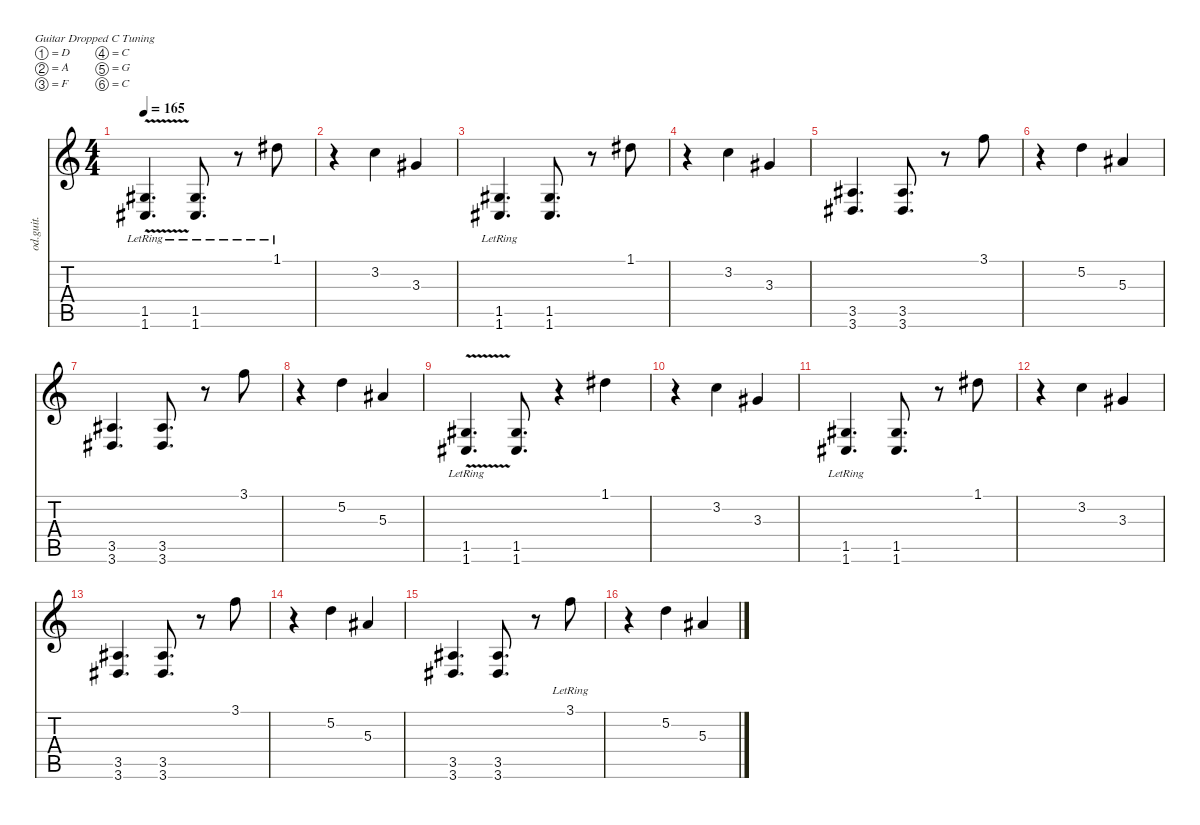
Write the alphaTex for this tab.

\defaultSystemsLayout 4
\hideDynamics
\bracketExtendMode nobrackets
\track ("Overdriven Guitar" "od.guit.") {instrument distortionguitar}
\staff {score tabs}
\tuning (D4 A3 F3 C3 G2 C2)
\ts (4 4)
\beaming (8 2 2 2 2)
\tempo 165
\clef g2
\ks c
(1.6{lr acc #} 1.5{v lr acc #}).4{d dy mf} (1.5{acc #} 1.6{lr acc #}).8{d} r.8 1.1{lr acc #}.8 |
r.4 3.2.4 3.3{acc #}.4 |
(1.6{lr acc #} 1.5{lr acc #}).4{d} (1.5{acc #} 1.6{acc #}).8{d} r.8 1.1{acc #}.8 |
r.4 3.2.4 3.3{acc #}.4 |
(3.6{acc #} 3.5{acc #}).4{d} (3.5{acc #} 3.6{acc #}).8{d} r.8 3.1.8 |
r.4 5.2.4 5.3{acc #}.4 |
(3.6{acc #} 3.5{acc #}).4{d} (3.5{acc #} 3.6{acc #}).8{d} r.8 3.1.8 |
r.4 5.2.4 5.3{acc #}.4 |
(1.6{lr acc #} 1.5{v lr acc #}).4{d} (1.5{acc #} 1.6{acc #}).8{d} r.4 1.1{acc #}.4 |
r.4 3.2.4 3.3{acc #}.4 |
(1.6{lr acc #} 1.5{lr acc #}).4{d} (1.5{acc #} 1.6{acc #}).8{d} r.8 1.1{acc #}.8 |
r.4 3.2.4 3.3{acc #}.4 |
(3.6{acc #} 3.5{acc #}).4{d} (3.5{acc #} 3.6{acc #}).8{d} r.8 3.1.8 |
r.4 5.2.4 5.3{acc #}.4 |
(3.6{acc #} 3.5{acc #}).4{d} (3.5{acc #} 3.6{acc #}).8{d} r.8 3.1{lr}.8 |
r.4 5.2.4 5.3{acc #}.4
